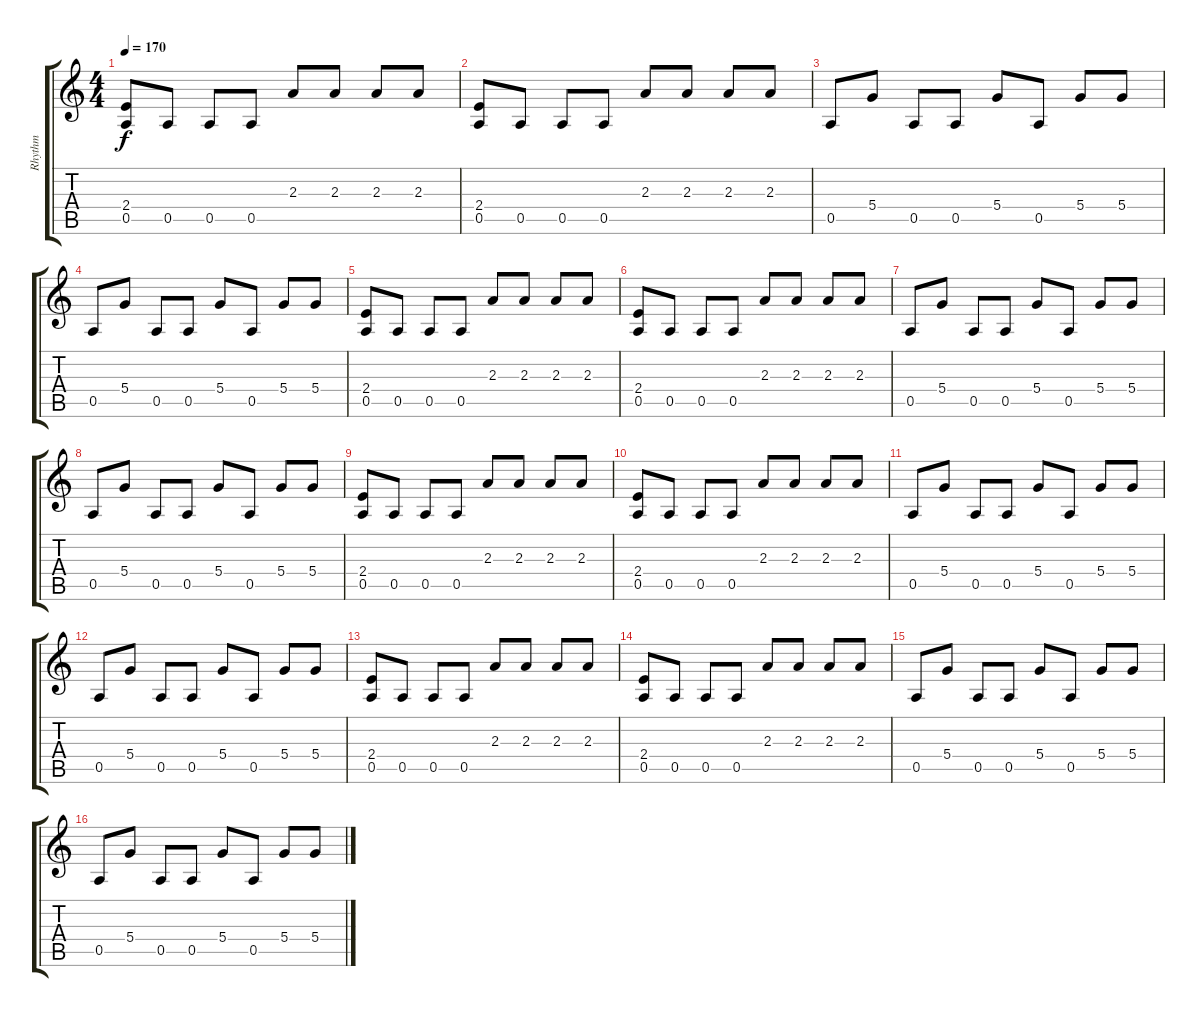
\track ("Rhythm" "Rhythm") {instrument overdrivenguitar}
\staff {score tabs}
\tuning (E4 B3 G3 D3 A2 E2) {hide}
\ts (4 4)
\tempo 170
\clef g2
\ks c
(2.4 0.5).8{dy f} 0.5.8 0.5.8 0.5.8 2.3.8 2.3.8 2.3.8 2.3.8 |
(2.4 0.5).8 0.5.8 0.5.8 0.5.8 2.3.8 2.3.8 2.3.8 2.3.8 |
0.5.8 5.4.8 0.5.8 0.5.8 5.4.8 0.5.8 5.4.8 5.4.8 |
0.5.8 5.4.8 0.5.8 0.5.8 5.4.8 0.5.8 5.4.8 5.4.8 |
(2.4 0.5).8 0.5.8 0.5.8 0.5.8 2.3.8 2.3.8 2.3.8 2.3.8 |
(2.4 0.5).8 0.5.8 0.5.8 0.5.8 2.3.8 2.3.8 2.3.8 2.3.8 |
0.5.8 5.4.8 0.5.8 0.5.8 5.4.8 0.5.8 5.4.8 5.4.8 |
0.5.8 5.4.8 0.5.8 0.5.8 5.4.8 0.5.8 5.4.8 5.4.8 |
(2.4 0.5).8 0.5.8 0.5.8 0.5.8 2.3.8 2.3.8 2.3.8 2.3.8 |
(2.4 0.5).8 0.5.8 0.5.8 0.5.8 2.3.8 2.3.8 2.3.8 2.3.8 |
0.5.8 5.4.8 0.5.8 0.5.8 5.4.8 0.5.8 5.4.8 5.4.8 |
0.5.8 5.4.8 0.5.8 0.5.8 5.4.8 0.5.8 5.4.8 5.4.8 |
(2.4 0.5).8 0.5.8 0.5.8 0.5.8 2.3.8 2.3.8 2.3.8 2.3.8 |
(2.4 0.5).8 0.5.8 0.5.8 0.5.8 2.3.8 2.3.8 2.3.8 2.3.8 |
0.5.8 5.4.8 0.5.8 0.5.8 5.4.8 0.5.8 5.4.8 5.4.8 |
0.5.8 5.4.8 0.5.8 0.5.8 5.4.8 0.5.8 5.4.8 5.4.8
